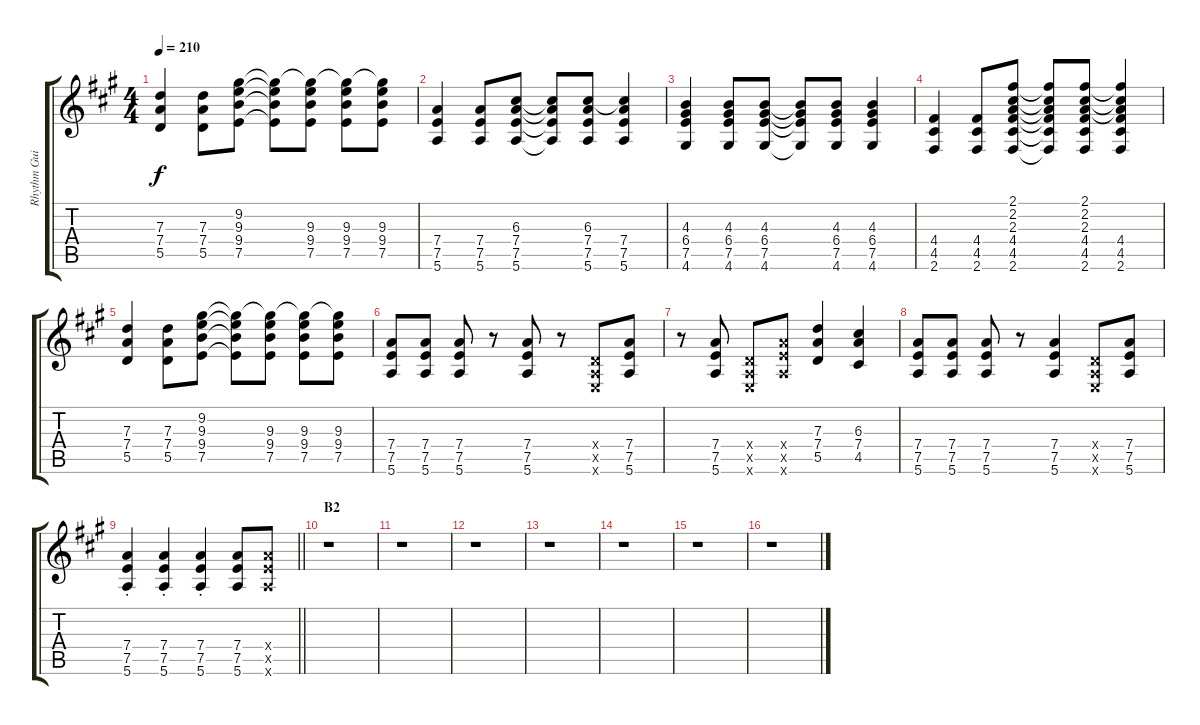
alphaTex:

\track ("Rhythm Guitar" "Rhythm Gui") {instrument overdrivenguitar}
\staff {score tabs}
\tuning (E4 B3 G3 D3 A2 E2) {hide}
\ts (4 4)
\tempo 210
\clef g2
\ks a
(7.3 7.4 5.5).4{dy f} (7.3 7.4 5.5).8 (9.2 9.3 9.4 7.5).8 (9.2{t} 9.3{t} 9.4{t} 7.5{t}).8 (9.2{t} 9.3 9.4 7.5).8 (9.2{t} 9.3 9.4 7.5).8 (9.2{t} 9.3 9.4 7.5).8 |
(7.4 7.5 5.6).4 (7.4 7.5 5.6).8 (6.3 7.4 7.5 5.6).8 (6.3{t} 7.4{t} 7.5{t} 5.6{t}).8 (6.3 7.4 7.5 5.6).8 (6.3{t} 7.4 7.5 5.6).4 |
(4.3 6.4 7.5 4.6).4 (4.3 6.4 7.5 4.6).8 (4.3 6.4 7.5 4.6).8 (4.3{t} 6.4{t} 7.5{t} 4.6{t}).8 (4.3 6.4 7.5 4.6).8 (4.3 6.4 7.5 4.6).4 |
(4.4 4.5 2.6).4 (4.4 4.5 2.6).8 (2.1 2.2 2.3 4.4 4.5 2.6).8 (2.1{t} 2.2{t} 2.3{t} 4.4{t} 4.5{t} 2.6{t}).8 (2.1 2.2 2.3 4.4 4.5 2.6).8 (2.1{t} 2.2{t} 2.3{t} 4.4 4.5 2.6).4 |
(7.3 7.4 5.5).4 (7.3 7.4 5.5).8 (9.2 9.3 9.4 7.5).8 (9.2{t} 9.3{t} 9.4{t} 7.5{t}).8 (9.2{t} 9.3 9.4 7.5).8 (9.2{t} 9.3 9.4 7.5).8 (9.2{t} 9.3 9.4 7.5).8 |
(7.4 7.5 5.6).8 (7.4 7.5 5.6).8 (7.4 7.5 5.6).8 r.8 (7.4 7.5 5.6).8 r.8 (0.4{x} 0.5{x} 0.6{x}).8 (7.4 7.5 5.6).8 |
r.8 (7.4 7.5 5.6).8 (0.4{x} 0.5{x} 0.6{x}).8 (7.4{x} 7.5{x} 5.6{x}).8 (7.3 7.4 5.5).4 (6.3 7.4 4.5).4 |
(7.4 7.5 5.6).8 (7.4 7.5 5.6).8 (7.4 7.5 5.6).8 r.8 (7.4 7.5 5.6).4 (0.4{x} 0.5{x} 0.6{x}).8 (7.4 7.5 5.6).8 |
\barLineRight lightlight
(7.4{st} 7.5{st} 5.6{st}).4 (7.4{st} 7.5{st} 5.6{st}).4 (7.4{st} 7.5{st} 5.6{st}).4 (7.4 7.5 5.6).8 (7.4{x} 7.5{x} 5.6{x}).8 |
\section ("" "B2")
r.1 |
r.1 |
r.1 |
r.1 |
r.1 |
r.1 |
r.1
